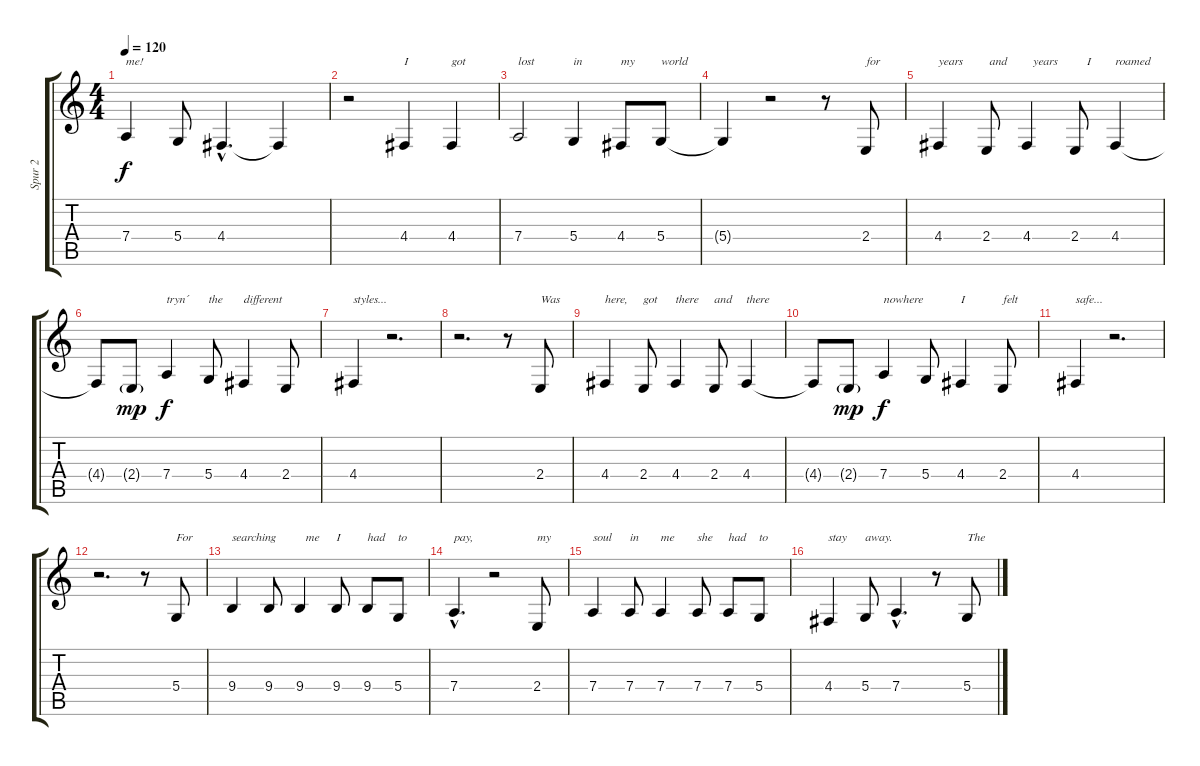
\track ("Spur 2" "Spur 2") {instrument lead6voice}
\staff {score tabs}
\tuning (E4 B3 G3 D3 A2 E2) {hide}
\ts (4 4)
\tempo 120
\clef g2
\ks c
7.4.4{txt "me!" dy f} 5.4.8 4.4{hac}.4{d} 4.4{t}.4 |
r.2 4.4.4{txt "I"} 4.4.4{txt "got"} |
7.4.2{txt "lost"} 5.4.4{txt "in"} 4.4.8{txt "my"} 5.4.8{txt "world"} |
5.4{t}.4 r.2 r.8 2.4.8{txt "for"} |
4.4.4{txt "years"} 2.4.8{txt " and"} 4.4.4{txt "  years"} 2.4.8{txt "    I"} 4.4.4{txt "roamed"} |
4.4{t}.8 2.4{g}.8{dy mp} 7.4.4{txt "tryn´" dy f} 5.4.8{txt "the"} 4.4.4{txt "different"} 2.4.8 |
4.4.4{txt "styles..."} r.2{d} |
r.2{d} r.8 2.4.8{txt "Was"} |
4.4.4{txt "here,"} 2.4.8{txt "got"} 4.4.4{txt "there"} 2.4.8{txt "and"} 4.4.4{txt "there"} |
4.4{t}.8 2.4{g}.8{dy mp} 7.4.4{txt "nowhere" dy f} 5.4.8 4.4.4{txt "I"} 2.4.8{txt "felt"} |
4.4.4{txt "safe..."} r.2{d} |
r.2{d} r.8 5.4.8{txt "For"} |
9.4.4{txt "searching"} 9.4.8 9.4.4{txt "  me"} 9.4.8{txt "I"} 9.4.8{txt "had"} 5.4.8{txt "to"} |
7.4{hac}.4{d txt "pay,"} r.2 2.4.8{txt "my"} |
7.4.4{txt "soul"} 7.4.8{txt "in"} 7.4.4{txt "me"} 7.4.8{txt "she"} 7.4.8{txt "had"} 5.4.8{txt "to"} |
4.4.4{txt "stay"} 5.4.8{txt "away."} 7.4{hac}.4{d} r.8 5.4.8{txt "The"}
